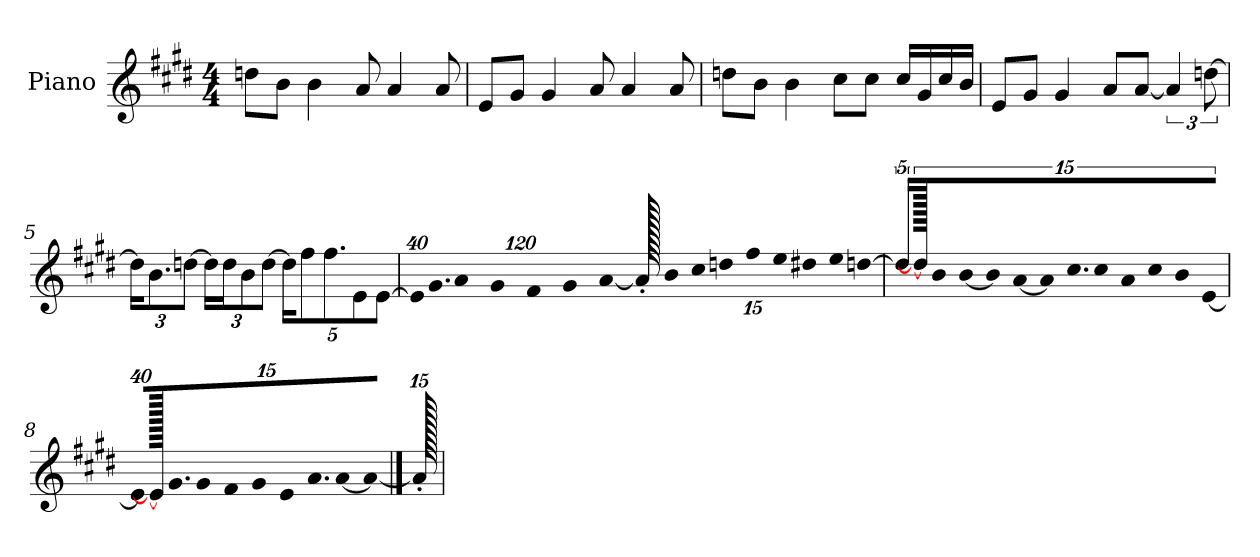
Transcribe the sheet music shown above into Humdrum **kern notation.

**kern
*part1
*staff1
*I"Piano
*I'P-no
*clefG2
*k[f#c#g#d#]
*M4/4
*MM90
=1
8ddn\L
8b\J
4b\
8a/
4a/
8a/
=2
8e/L
8g#/J
4g#/
8a/
4a/
8a/
=3
8ddn\L
8b\J
4b\
8cc#\L
8cc#\J
16cc#/LL
16g#/
16cc#/
16b/JJ
=4
8e/L
8g#/J
4g#/
8a/L
[8a/J
6a/]
[12ddn\
!!LO:LB:g=z
=5
*Xbrackettup
24dd\KL]
12.b\
[12ddn\J
24dd\LL]
24dd\J
12b\
[12dd\J
20dd\KL]
10ff#\
10.ff#\
10e\
[10e\J
=6
!LO:N:vis=32
640%23e/KLL]
!LO:N:vis=16.
960%103g#/
!LO:N:vis=16
1920%137a/
!LO:N:vis=16
1920%137g#/
!LO:N:vis=16
1920%137f#/
!LO:N:vis=32
640%23g#/K
[384%41a/J
1920a'/]
!LO:N:vis=32
640%23b\KLL
!LO:N:vis=16
1920%137cc#\
!LO:N:vis=32
640%23ddn\K
!LO:N:vis=16
1920%137ff#\
!LO:N:vis=16
1920%137ee\
!LO:N:vis=16
1920%137dd#X\
!LO:N:vis=32
640%23ee\K
[160%17ddn\J
!!LO:LB:g=z
=7
*brackettup
20dd\KL]
960dd\_
10b\
[20b\Jk
5b\]
[10a/
*Xbrackettup
!LO:N:vis=32
640%23a/KLL]
!LO:N:vis=16.
960%103cc#/
!LO:N:vis=16
1920%137cc#/
!LO:N:vis=16
1920%137a/
!LO:N:vis=16
1920%137cc#/
!LO:N:vis=32
640%23b/K
[384%41e/J
=8
!LO:N:vis=32
640%23e/KLL]
1920e/_
!LO:N:vis=16.
960%103g#/
!LO:N:vis=16
1920%137g#/
!LO:N:vis=16
1920%137f#/
!LO:N:vis=16
1920%137g#/
!LO:N:vis=32
640%23e/K
!LO:N:vis=16.
960%103a/JJ
[480%17a/
640%297a/_
==9
1920a'/]
=
*-
